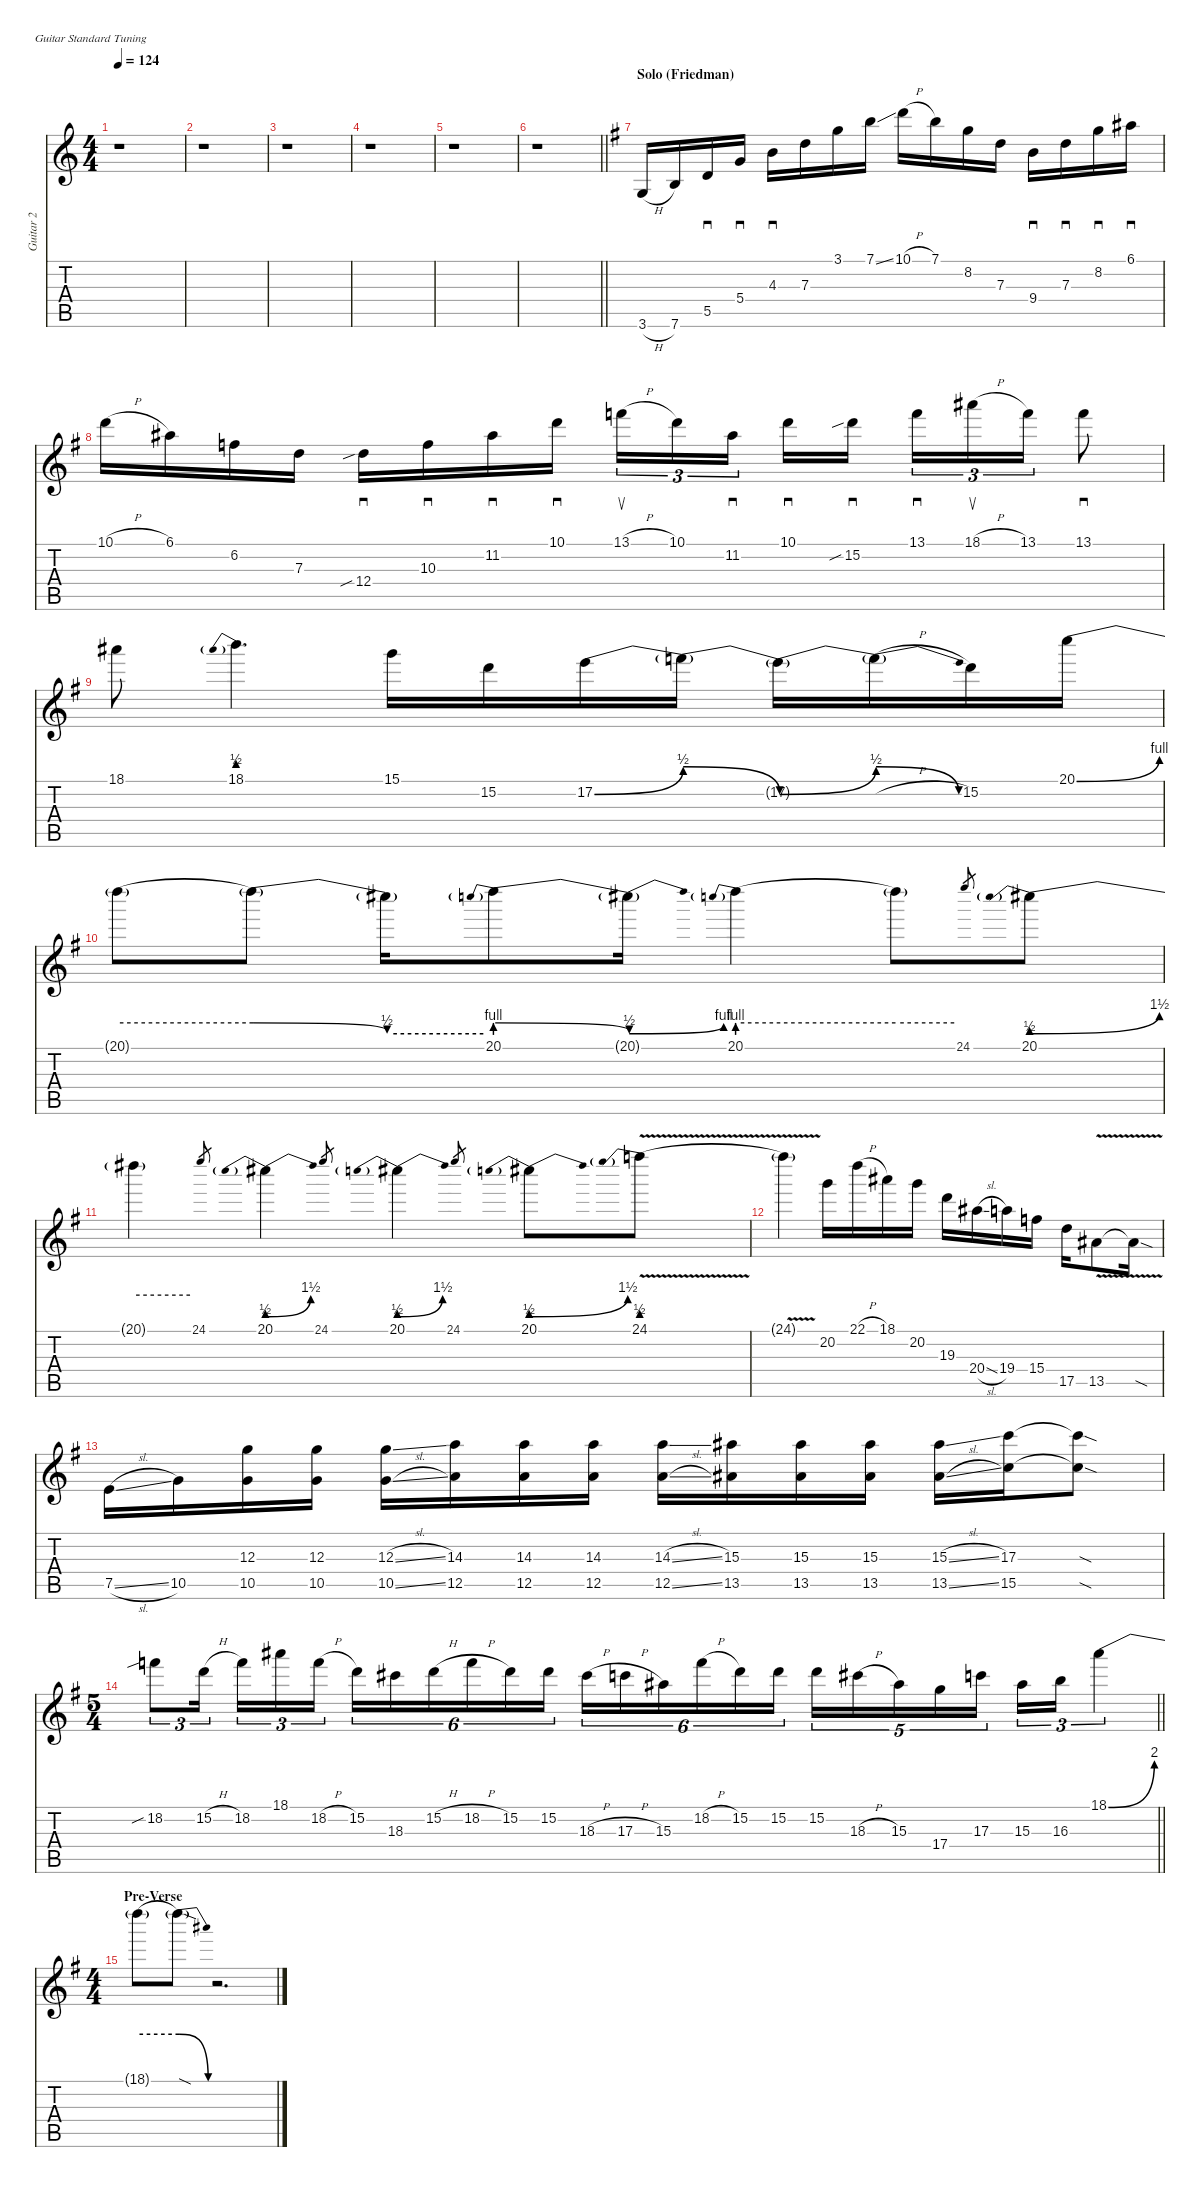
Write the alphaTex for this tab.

\defaultSystemsLayout 4
\hideDynamics
\bracketExtendMode nobrackets
\firstSystemTrackNameMode fullname
\otherSystemsTrackNameOrientation horizontal
\track ("Guitar 2" "dist.guit.") {instrument distortionguitar}
\staff {score tabs}
\tuning (E4 B3 G3 D3 A2 E2)
\ts (4 4)
\tempo 124
\clef g2
\ks c
r.1{dy ppp beam Down} |
r.1{beam Down} |
r.1{beam Down} |
r.1{beam Down} |
r.1{beam Down} |
\barLineRight lightlight
r.1{beam Down} |
\section ("" "Solo (Friedman)")
\ks g
3.6{h acc forcenatural}.16{dy f beam Up} 7.6{acc forcenatural}.16{beam Up} 5.5{acc forcenatural}.16{sd beam Up} 5.4{acc forcenatural}.16{sd beam Up} 4.3{acc forcenatural}.16{sd beam Down} 7.3{acc forcenatural}.16{beam Down} 3.1{acc forcenatural}.16{beam Down} 7.1{ss acc forcenatural}.16{beam Down} 10.1{h acc forcenatural}.16{beam Down} 7.1{acc forcenatural}.16{beam Down} 8.2{acc forcenatural}.16{beam Down} 7.3{acc forcenatural}.16{beam Down} 9.4{acc forcenatural}.16{sd beam Down} 7.3{acc forcenatural}.16{sd beam Down} 8.2{acc forcenatural}.16{sd beam Down} 6.1{acc #}.16{sd beam Down} |
10.1{h acc forcenatural}.16{beam Down} 6.1{acc #}.16{beam Down} 6.2{acc forcenatural}.16{beam Down} 7.3{acc forcenatural}.16{beam Down} 12.4{sib acc forcenatural}.16{sd beam Down} 10.3{acc forcenatural}.16{sd beam Down} 11.2{acc #}.16{sd beam Down} 10.1{acc forcenatural}.16{sd beam Down} 13.1{h acc forcenatural}.16{su tu (3 2) beam Down} 10.1{acc forcenatural}.16{tu (3 2) beam Down} 11.2{acc #}.16{sd tu (3 2) beam Down} 10.1{acc forcenatural}.16{sd beam Down} 15.2{sib acc forcenatural}.16{sd beam Down} 13.1{acc forcenatural}.16{sd tu (3 2) beam Down} 18.1{h acc #}.16{su tu (3 2) beam Down} 13.1{acc forcenatural}.16{tu (3 2) beam Down} 13.1{acc forcenatural}.8{sd beam Down} |
18.1{acc #}.8{beam Down} 18.1{be (prebend 0 2 60 2)}.4{d beam Down} 15.1{acc forcenatural}.16{beam Down} 15.2{acc forcenatural}.16{beam Down} 17.2{be (bend 0 0 60 2) acc forcenatural}.16{beam Down} 17.2{be (release 0 2 60 0) t}.16{beam Down} 17.2{be (bend 0 0 60 2) t acc forcenatural}.16{beam Down} 17.2{be (release 0 2 30 0) h t}.16{beam Down} 15.2{acc forcenatural}.16{beam Down} 20.1{be (bend 0 0 60 4) acc forcenatural}.16{beam Down} |
20.1{be (hold 0 4 60 4) t}.8{beam Down} 20.1{be (release 0 4 60 2) t}.8{beam Down} 20.1{be (hold 0 2 60 2) t}.16{beam Down} 20.1{be (prebendrelease 0 4 60 2)}.8{beam Down} 20.1{be (bend 0 2 60 4) t}.16{beam Down} 20.1{be (prebend 0 4 60 4)}.4{beam Down} 20.1{be (hold 0 4 60 4) t}.8{dy mf beam Down} 24.1{acc forcenatural}.8{gr beam Up} 20.1{be (prebendbend 0 2 60 6)}.8{dy f beam Down} |
20.1{be (hold 0 6 60 6) t}.4{beam Down} 24.1{acc forcenatural}.8{gr dy mf beam Up} 20.1{be (prebendbend 0 2 15 6)}.4{dy f beam Down} 24.1{acc forcenatural}.8{gr dy mf beam Up} 20.1{be (prebendbend 0 2 15 6)}.4{dy f beam Down} 24.1{acc forcenatural}.8{gr dy mf beam Up} 20.1{be (prebendbend 0 2 15 6)}.8{dy f beam Down} 24.1{be (prebend 0 2 60 2) v}.8{beam Down} |
24.1{v t}.4{beam Down} 20.2{acc forcenatural}.16{beam Down} 22.1{h acc forcenatural}.16{beam Down} 18.1{acc #}.16{beam Down} 20.2{acc forcenatural}.16{beam Down} 19.3{acc forcenatural}.16{beam Down} 20.4{sl acc #}.16{beam Down} 19.4{acc forcenatural}.16{beam Down} 15.4{acc forcenatural}.16{beam Down} 17.5{acc forcenatural}.16{beam Down} 13.5{v acc #}.8{beam Down} 13.5{v sod t acc #}.16{beam Down} |
7.5{sl acc forcenatural}.16{beam Down} 10.5{acc forcenatural}.16{beam Down} (12.3{acc forcenatural} 10.5{acc forcenatural}).16{beam Down} (12.3{acc forcenatural} 10.5{acc forcenatural}).16{beam Down} (12.3{sl acc forcenatural} 10.5{sl acc forcenatural}).16{beam Down} (14.3{acc forcenatural} 12.5{acc forcenatural}).16{beam Down} (14.3{acc forcenatural} 12.5{acc forcenatural}).16{beam Down} (14.3{acc forcenatural} 12.5{acc forcenatural}).16{beam Down} (14.3{sl acc forcenatural} 12.5{sl acc forcenatural}).16{beam Down} (15.3{acc #} 13.5{acc #}).16{beam Down} (15.3{acc #} 13.5{acc #}).16{beam Down} (15.3{acc #} 13.5{acc #}).16{beam Down} (15.3{sl acc #} 13.5{sl acc #}).16{beam Down} (17.3{acc forcenatural} 15.5{acc forcenatural}).16{beam Down} (17.3{sod t acc forcenatural} 15.5{sod t acc forcenatural}).8{beam Down} |
\ts (5 4)
\beaming (8 2 2 2 4)
\barLineRight lightlight
18.2{sib acc forcenatural}.8{tu (3 2) beam Down} 15.2{h acc forcenatural}.16{tu (3 2) beam Down} 18.2{acc forcenatural}.16{tu (3 2) beam Down} 18.1{acc #}.16{tu (3 2) beam Down} 18.2{h acc forcenatural}.16{tu (3 2) beam Down} 15.2{acc forcenatural}.16{tu (6 4) beam Down} 18.3{acc #}.16{tu (6 4) beam Down} 15.2{h acc forcenatural}.16{tu (6 4) beam Down} 18.2{h acc forcenatural}.16{tu (6 4) beam Down} 15.2{acc forcenatural}.16{tu (6 4) beam Down} 15.2{acc forcenatural}.16{tu (6 4) beam Down} 18.3{h acc #}.16{tu (6 4) beam Down} 17.3{h acc forcenatural}.16{tu (6 4) beam Down} 15.3{acc #}.16{tu (6 4) beam Down} 18.2{h acc forcenatural}.16{tu (6 4) beam Down} 15.2{acc forcenatural}.16{tu (6 4) beam Down} 15.2{acc forcenatural}.16{tu (6 4) beam Down} 15.2{acc forcenatural}.16{tu (5 4) beam Down} 18.3{h acc #}.16{tu (5 4) beam Down} 15.3{acc #}.16{tu (5 4) beam Down} 17.4{acc forcenatural}.16{tu (5 4) beam Down} 17.3{acc forcenatural}.16{tu (5 4) beam Down} 15.3{acc #}.16{tu (3 2) beam Down} 16.3{acc forcenatural}.16{tu (3 2) beam Down} 18.1{be (bend 0 0 60 8) acc #}.4{tu (3 2) beam Down} |
\ts (4 4)
\beaming (8 2 2 2 2)
\section ("" "Pre-Verse")
18.1{be (hold 0 8 60 8) t}.8{beam Down} 18.1{be (release 0 8 30 0) sod t}.8{beam Down} r.2{d beam Down}
